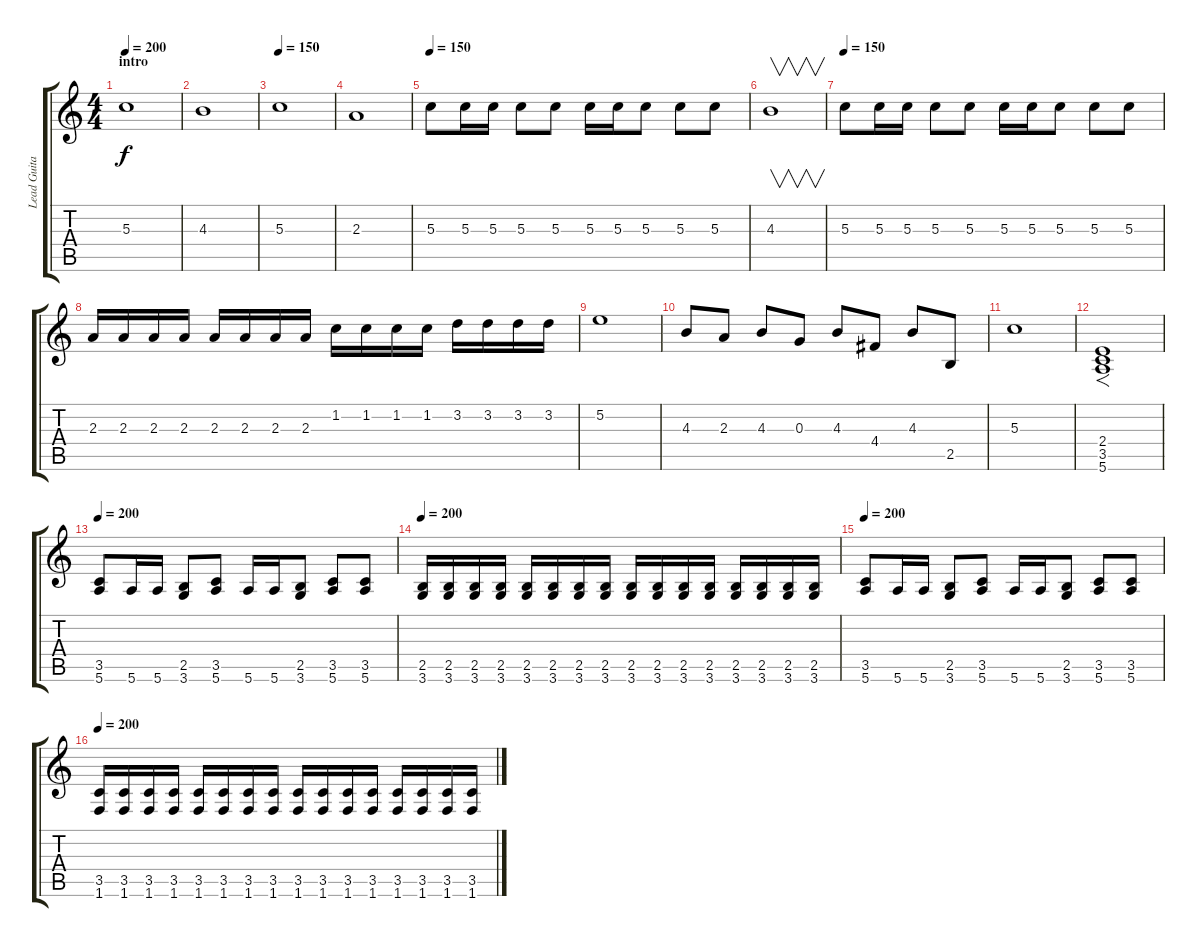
\track ("Lead Guitar" "Lead Guita") {instrument overdrivenguitar}
\staff {score tabs}
\tuning (E4 B3 G3 D3 A2 E2) {hide}
\ts (4 4)
\section ("" "intro")
\tempo 200
\tempo 150
\tempo 200
\clef g2
\ks c
5.3.1{dy f instrument overdrivenguitar} |
4.3.1 |
\tempo 150
5.3.1 |
2.3.1 |
\tempo 150
5.3.8 5.3.16 5.3.16 5.3.8 5.3.8 5.3.16 5.3.16 5.3.8 5.3.8 5.3.8 |
4.3.1{v} |
\tempo 150
5.3.8 5.3.16 5.3.16 5.3.8 5.3.8 5.3.16 5.3.16 5.3.8 5.3.8 5.3.8 |
2.3.16 2.3.16 2.3.16 2.3.16 2.3.16 2.3.16 2.3.16 2.3.16 1.2.16 1.2.16 1.2.16 1.2.16 3.2.16 3.2.16 3.2.16 3.2.16 |
5.2.1 |
4.3.8 2.3.8 4.3.8 0.3.8 4.3.8 4.4.8 4.3.8 2.5.8 |
5.3.1 |
(2.4 3.5 5.6).1{f} |
\tempo 200
(3.5 5.6).8 5.6.16 5.6.16 (2.5 3.6).8 (3.5 5.6).8 5.6.16 5.6.16 (2.5 3.6).8 (3.5 5.6).8 (3.5 5.6).8 |
\tempo 200
(2.5 3.6).16 (2.5 3.6).16 (2.5 3.6).16 (2.5 3.6).16 (2.5 3.6).16 (2.5 3.6).16 (2.5 3.6).16 (2.5 3.6).16 (2.5 3.6).16 (2.5 3.6).16 (2.5 3.6).16 (2.5 3.6).16 (2.5 3.6).16 (2.5 3.6).16 (2.5 3.6).16 (2.5 3.6).16 |
\tempo 200
(3.5 5.6).8 5.6.16 5.6.16 (2.5 3.6).8 (3.5 5.6).8 5.6.16 5.6.16 (2.5 3.6).8 (3.5 5.6).8 (3.5 5.6).8 |
\tempo 200
(3.5 1.6).16 (3.5 1.6).16 (3.5 1.6).16 (3.5 1.6).16 (3.5 1.6).16 (3.5 1.6).16 (3.5 1.6).16 (3.5 1.6).16 (3.5 1.6).16 (3.5 1.6).16 (3.5 1.6).16 (3.5 1.6).16 (3.5 1.6).16 (3.5 1.6).16 (3.5 1.6).16 (3.5 1.6).16
